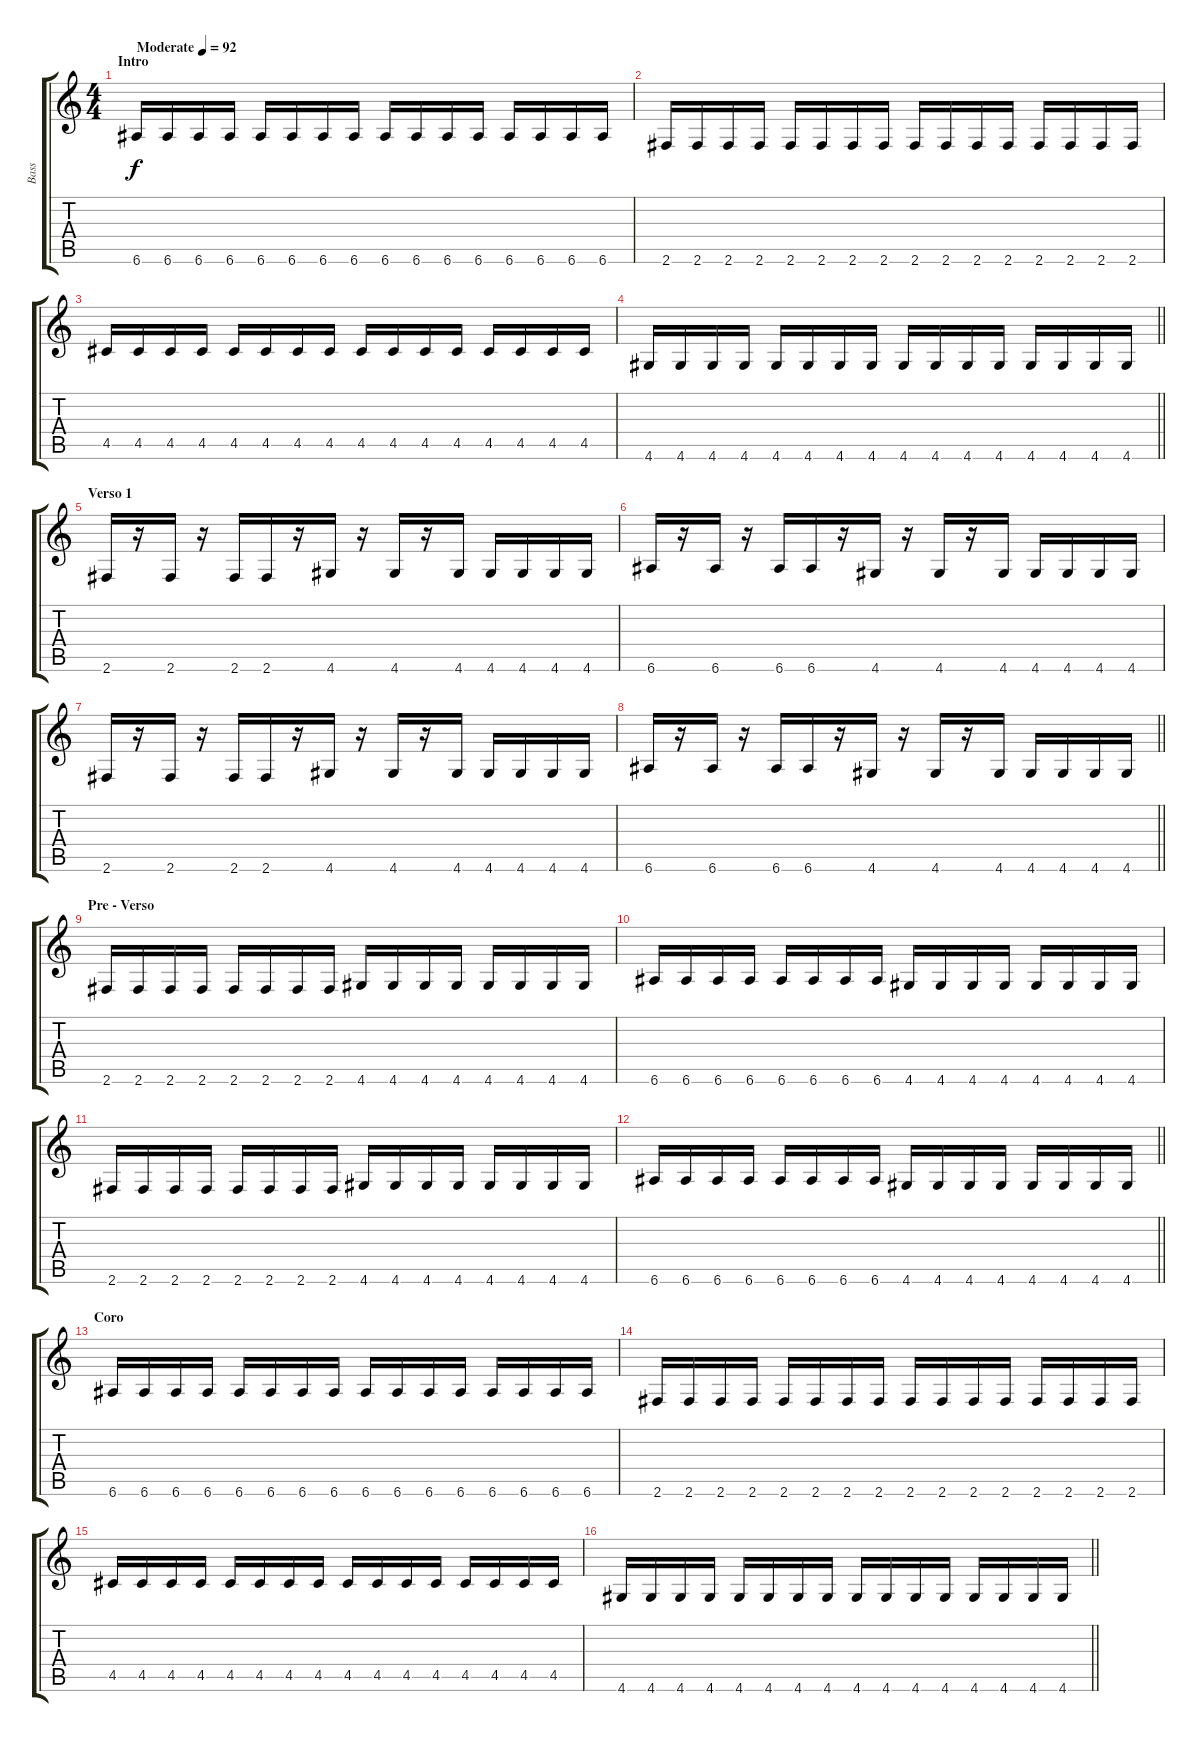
\track ("Bass" "Bass") {instrument electricbasspick}
\staff {score tabs}
\tuning (E4 B3 G3 D3 A2 E2) {hide}
\ts (4 4)
\section ("" "Intro")
\tempo (92 "Moderate")
\clef g2
\ks c
6.6.16{dy f instrument electricbasspick} 6.6.16 6.6.16 6.6.16 6.6.16 6.6.16 6.6.16 6.6.16 6.6.16 6.6.16 6.6.16 6.6.16 6.6.16 6.6.16 6.6.16 6.6.16 |
2.6.16 2.6.16 2.6.16 2.6.16 2.6.16 2.6.16 2.6.16 2.6.16 2.6.16 2.6.16 2.6.16 2.6.16 2.6.16 2.6.16 2.6.16 2.6.16 |
4.5.16 4.5.16 4.5.16 4.5.16 4.5.16 4.5.16 4.5.16 4.5.16 4.5.16 4.5.16 4.5.16 4.5.16 4.5.16 4.5.16 4.5.16 4.5.16 |
\barLineRight lightlight
4.6.16 4.6.16 4.6.16 4.6.16 4.6.16 4.6.16 4.6.16 4.6.16 4.6.16 4.6.16 4.6.16 4.6.16 4.6.16 4.6.16 4.6.16 4.6.16 |
\section ("" "Verso 1")
2.6.16 r.16 2.6.16 r.16 2.6.16 2.6.16 r.16 4.6.16 r.16 4.6.16 r.16 4.6.16 4.6.16 4.6.16 4.6.16 4.6.16 |
6.6.16 r.16 6.6.16 r.16 6.6.16 6.6.16 r.16 4.6.16 r.16 4.6.16 r.16 4.6.16 4.6.16 4.6.16 4.6.16 4.6.16 |
2.6.16 r.16 2.6.16 r.16 2.6.16 2.6.16 r.16 4.6.16 r.16 4.6.16 r.16 4.6.16 4.6.16 4.6.16 4.6.16 4.6.16 |
\barLineRight lightlight
6.6.16 r.16 6.6.16 r.16 6.6.16 6.6.16 r.16 4.6.16 r.16 4.6.16 r.16 4.6.16 4.6.16 4.6.16 4.6.16 4.6.16 |
\section ("" "Pre - Verso")
2.6.16 2.6.16 2.6.16 2.6.16 2.6.16 2.6.16 2.6.16 2.6.16 4.6.16 4.6.16 4.6.16 4.6.16 4.6.16 4.6.16 4.6.16 4.6.16 |
6.6.16 6.6.16 6.6.16 6.6.16 6.6.16 6.6.16 6.6.16 6.6.16 4.6.16 4.6.16 4.6.16 4.6.16 4.6.16 4.6.16 4.6.16 4.6.16 |
2.6.16 2.6.16 2.6.16 2.6.16 2.6.16 2.6.16 2.6.16 2.6.16 4.6.16 4.6.16 4.6.16 4.6.16 4.6.16 4.6.16 4.6.16 4.6.16 |
\barLineRight lightlight
6.6.16 6.6.16 6.6.16 6.6.16 6.6.16 6.6.16 6.6.16 6.6.16 4.6.16 4.6.16 4.6.16 4.6.16 4.6.16 4.6.16 4.6.16 4.6.16 |
\section ("" "Coro")
6.6.16 6.6.16 6.6.16 6.6.16 6.6.16 6.6.16 6.6.16 6.6.16 6.6.16 6.6.16 6.6.16 6.6.16 6.6.16 6.6.16 6.6.16 6.6.16 |
2.6.16 2.6.16 2.6.16 2.6.16 2.6.16 2.6.16 2.6.16 2.6.16 2.6.16 2.6.16 2.6.16 2.6.16 2.6.16 2.6.16 2.6.16 2.6.16 |
4.5.16 4.5.16 4.5.16 4.5.16 4.5.16 4.5.16 4.5.16 4.5.16 4.5.16 4.5.16 4.5.16 4.5.16 4.5.16 4.5.16 4.5.16 4.5.16 |
\barLineRight lightlight
4.6.16 4.6.16 4.6.16 4.6.16 4.6.16 4.6.16 4.6.16 4.6.16 4.6.16 4.6.16 4.6.16 4.6.16 4.6.16 4.6.16 4.6.16 4.6.16
